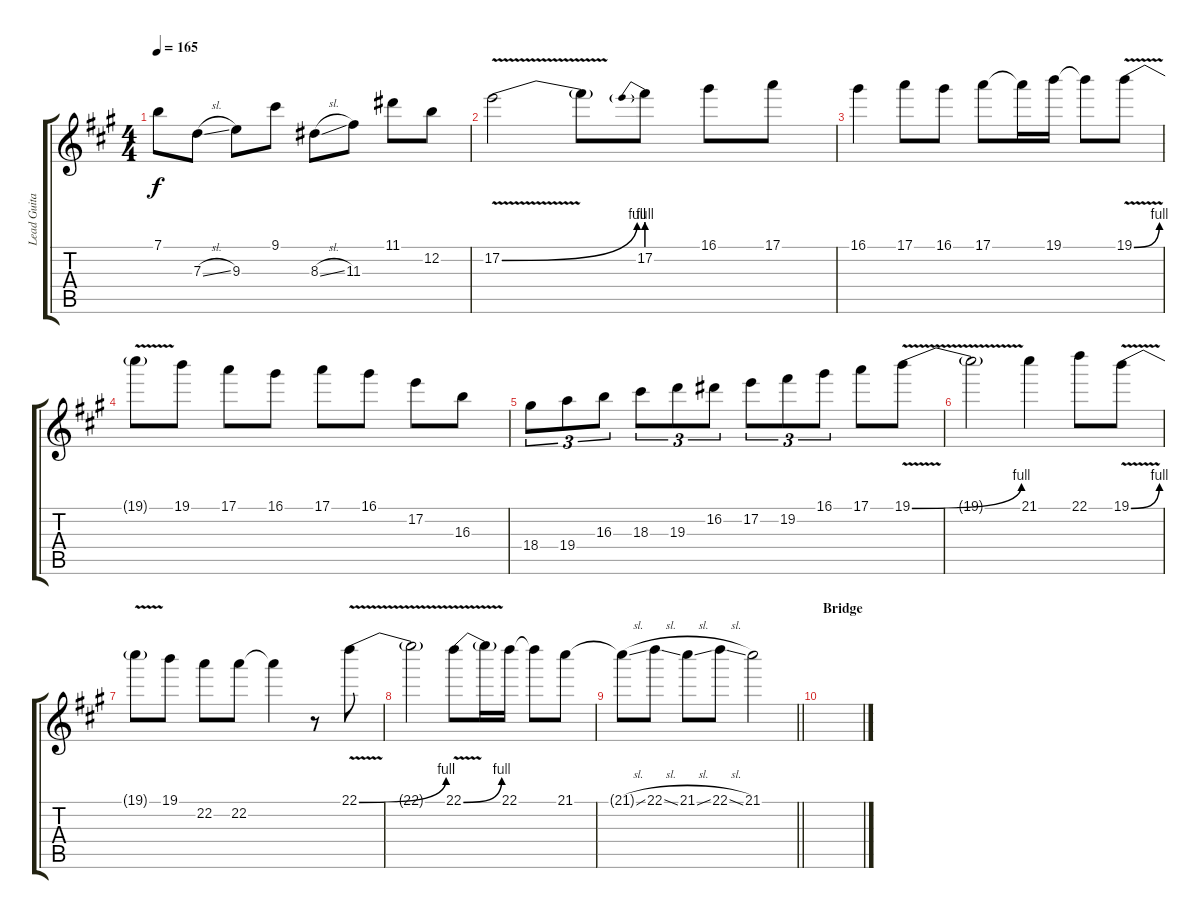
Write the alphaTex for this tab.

\track ("Lead Guitar" "Lead Guita") {instrument overdrivenguitar}
\staff {score tabs}
\tuning (E4 B3 G3 D3 A2 E2) {hide}
\ts (4 4)
\tempo 165
\clef g2
\ks a
7.1.8{dy f} 7.3{sl}.8 9.3.8 9.1.8 8.3{sl}.8 11.3.8 11.1.8 12.2.8 |
17.2{be (bend 0 0 60 4) v}.2 17.2{t}.8 17.2{be (prebend 0 4 60 4)}.8 16.1.8 17.1.8 |
16.1.4 17.1.8 16.1.8 17.1.8 17.1{t}.16 19.1.16 19.1{t}.8 19.1{be (bend 0 0 60 4) v}.8 |
19.1{t}.8 19.1.8 17.1.8 16.1.8 17.1.8 16.1.8 17.2.8 16.3.8 |
18.4.8{tu (3 2)} 19.4.8{tu (3 2)} 16.3.8{tu (3 2)} 18.3.8{tu (3 2)} 19.3.8{tu (3 2)} 16.2.8{tu (3 2)} 17.2.8{tu (3 2)} 19.2.8{tu (3 2)} 16.1.8{tu (3 2)} 17.1.8 19.1{be (bend 0 0 60 4) v}.8 |
19.1{t}.2 21.1.4 22.1.8 19.1{be (bend 0 0 60 4) v}.8 |
19.1{t}.8 19.1.8 22.2.8 22.2.8 22.2{t}.4 r.8 22.1{be (bend 0 0 60 4) v}.8 |
22.1{t}.2 22.1{be (bend 0 0 60 4) v}.8 22.1{t}.16 22.1.16 22.1{t}.8 21.1.8 |
\barLineRight lightlight
21.1{sl t}.8 22.1{sl}.8 21.1{sl}.8 22.1{sl}.8 21.1.2 |
\section ("" "Bridge")
